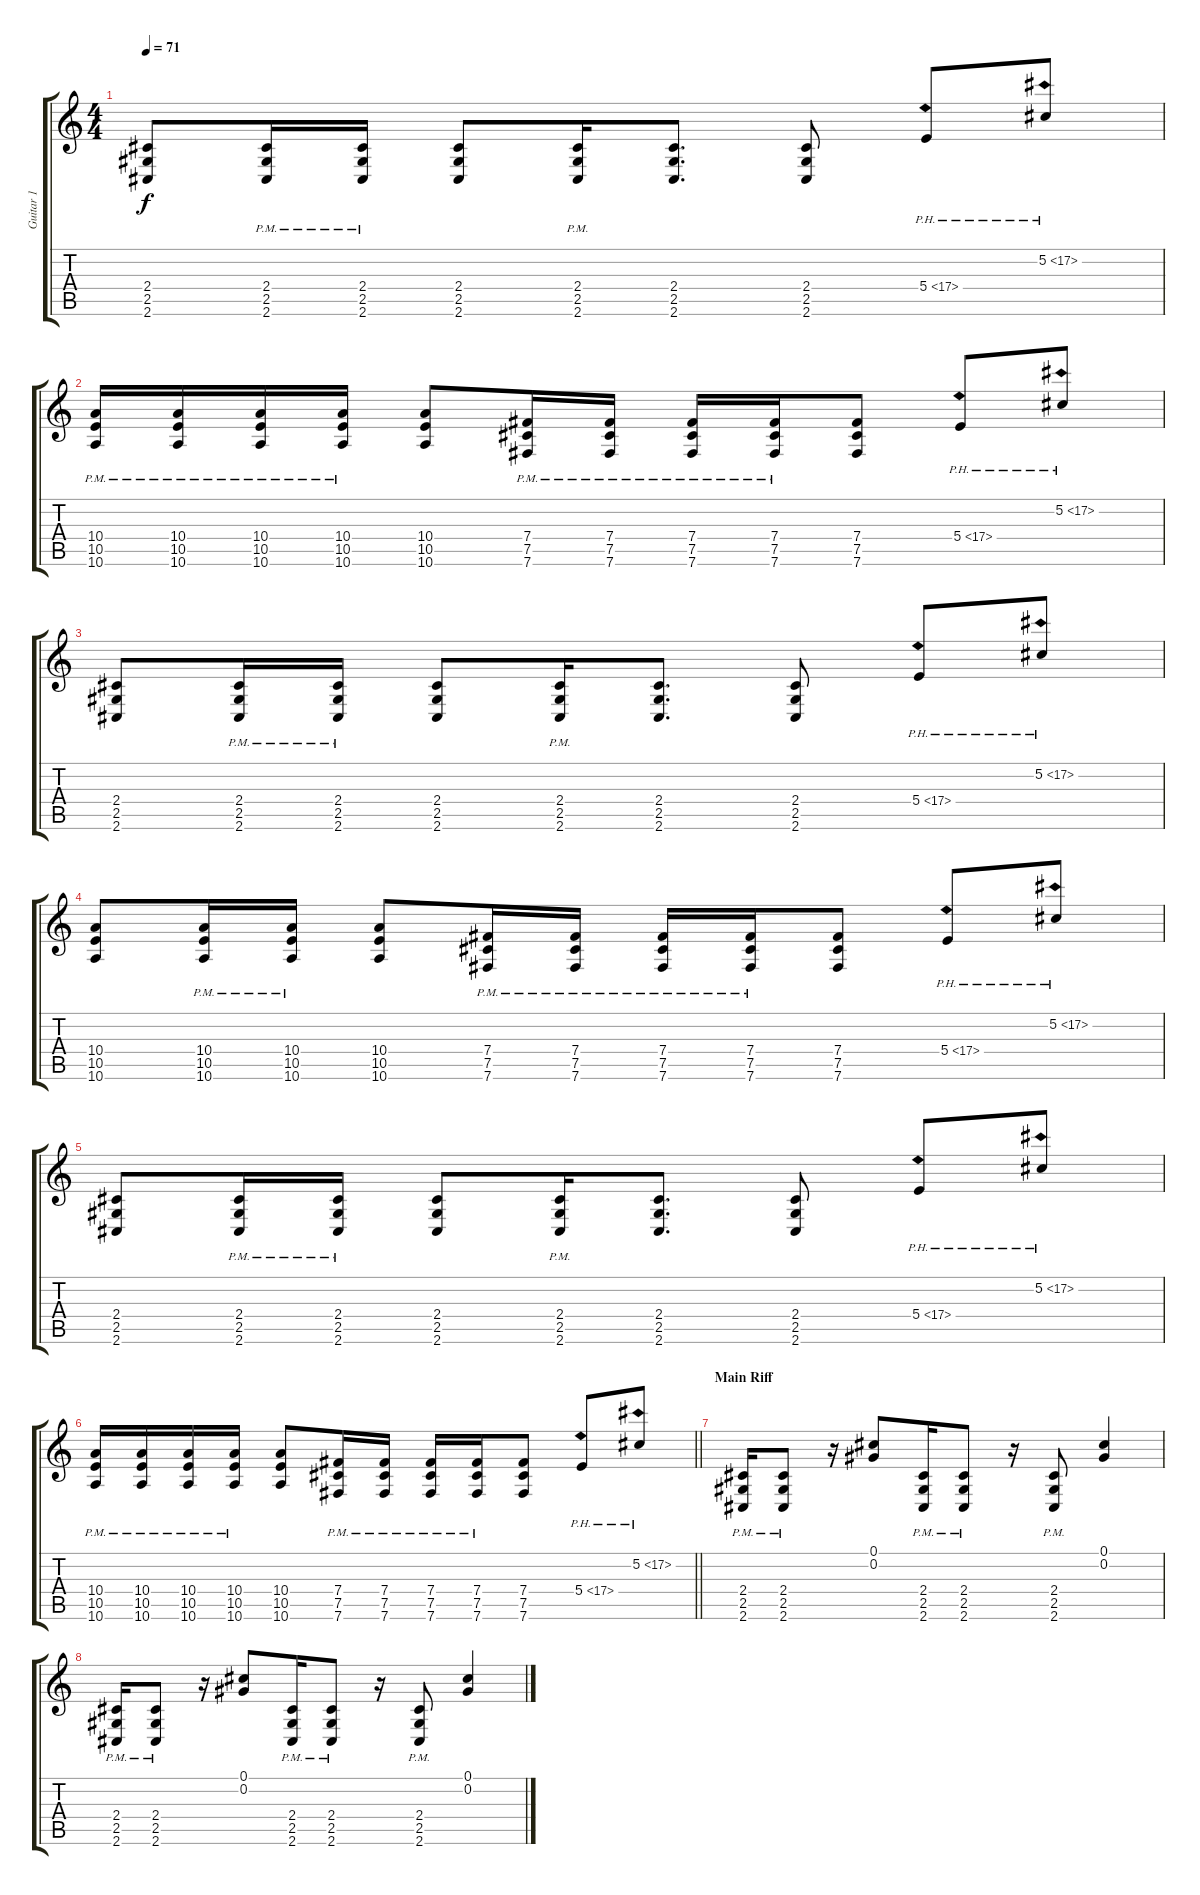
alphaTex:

\track ("Guitar 1" "Guitar 1") {instrument distortionguitar}
\staff {score tabs}
\tuning (Db4 Ab3 E3 B2 Gb2 B1) {hide}
\ts (4 4)
\tempo 71
\clef g2
\ks c
(2.4 2.5 2.6).8{dy f volume 16} (2.4{pm} 2.5{pm} 2.6{pm}).16 (2.4{pm} 2.5{pm} 2.6{pm}).16 (2.4 2.5 2.6).8 (2.4{pm} 2.5{pm} 2.6{pm}).16 (2.4 2.5 2.6).8{d} (2.4 2.5 2.6).8 5.4{ph 12}.8{volume 8} 5.2{ph 12}.8 |
(10.4{pm} 10.5{pm} 10.6{pm}).16{volume 16} (10.4{pm} 10.5{pm} 10.6{pm}).16 (10.4{pm} 10.5{pm} 10.6{pm}).16 (10.4{pm} 10.5{pm} 10.6{pm}).16 (10.4 10.5 10.6).8 (7.4{pm} 7.5{pm} 7.6{pm}).16 (7.4{pm} 7.5{pm} 7.6{pm}).16 (7.4{pm} 7.5{pm} 7.6{pm}).16 (7.4{pm} 7.5{pm} 7.6{pm}).16 (7.4 7.5 7.6).8 5.4{ph 12}.8{volume 8} 5.2{ph 12}.8 |
(2.4 2.5 2.6).8{volume 16} (2.4{pm} 2.5{pm} 2.6{pm}).16 (2.4{pm} 2.5{pm} 2.6{pm}).16 (2.4 2.5 2.6).8 (2.4{pm} 2.5{pm} 2.6{pm}).16 (2.4 2.5 2.6).8{d} (2.4 2.5 2.6).8 5.4{ph 12}.8{volume 8} 5.2{ph 12}.8 |
(10.4 10.5 10.6).8{volume 16} (10.4{pm} 10.5{pm} 10.6{pm}).16 (10.4{pm} 10.5{pm} 10.6{pm}).16 (10.4 10.5 10.6).8 (7.4{pm} 7.5{pm} 7.6{pm}).16 (7.4{pm} 7.5{pm} 7.6{pm}).16 (7.4{pm} 7.5{pm} 7.6{pm}).16 (7.4{pm} 7.5{pm} 7.6{pm}).16 (7.4 7.5 7.6).8 5.4{ph 12}.8{volume 8} 5.2{ph 12}.8 |
(2.4 2.5 2.6).8{volume 16} (2.4{pm} 2.5{pm} 2.6{pm}).16 (2.4{pm} 2.5{pm} 2.6{pm}).16 (2.4 2.5 2.6).8 (2.4{pm} 2.5{pm} 2.6{pm}).16 (2.4 2.5 2.6).8{d} (2.4 2.5 2.6).8 5.4{ph 12}.8{volume 8} 5.2{ph 12}.8 |
\barLineRight lightlight
(10.4{pm} 10.5{pm} 10.6{pm}).16{volume 16} (10.4{pm} 10.5{pm} 10.6{pm}).16 (10.4{pm} 10.5{pm} 10.6{pm}).16 (10.4{pm} 10.5{pm} 10.6{pm}).16 (10.4 10.5 10.6).8 (7.4{pm} 7.5{pm} 7.6{pm}).16 (7.4{pm} 7.5{pm} 7.6{pm}).16 (7.4{pm} 7.5{pm} 7.6{pm}).16 (7.4{pm} 7.5{pm} 7.6{pm}).16 (7.4 7.5 7.6).8 5.4{ph 12}.8{volume 8} 5.2{ph 12}.8 |
\section ("" "Main Riff")
(2.4{pm} 2.5{pm} 2.6{pm}).16{volume 16 instrument distortionguitar} (2.4{pm} 2.5{pm} 2.6{pm}).8 r.16 (0.1 0.2).8 (2.4{pm} 2.5{pm} 2.6{pm}).16 (2.4{pm} 2.5{pm} 2.6{pm}).8 r.16 (2.4{pm} 2.5{pm} 2.6{pm}).8 (0.1 0.2).4 |
(2.4{pm} 2.5{pm} 2.6{pm}).16 (2.4{pm} 2.5{pm} 2.6{pm}).8 r.16 (0.1 0.2).8 (2.4{pm} 2.5{pm} 2.6{pm}).16 (2.4{pm} 2.5{pm} 2.6{pm}).8 r.16 (2.4{pm} 2.5{pm} 2.6{pm}).8 (0.1 0.2).4
